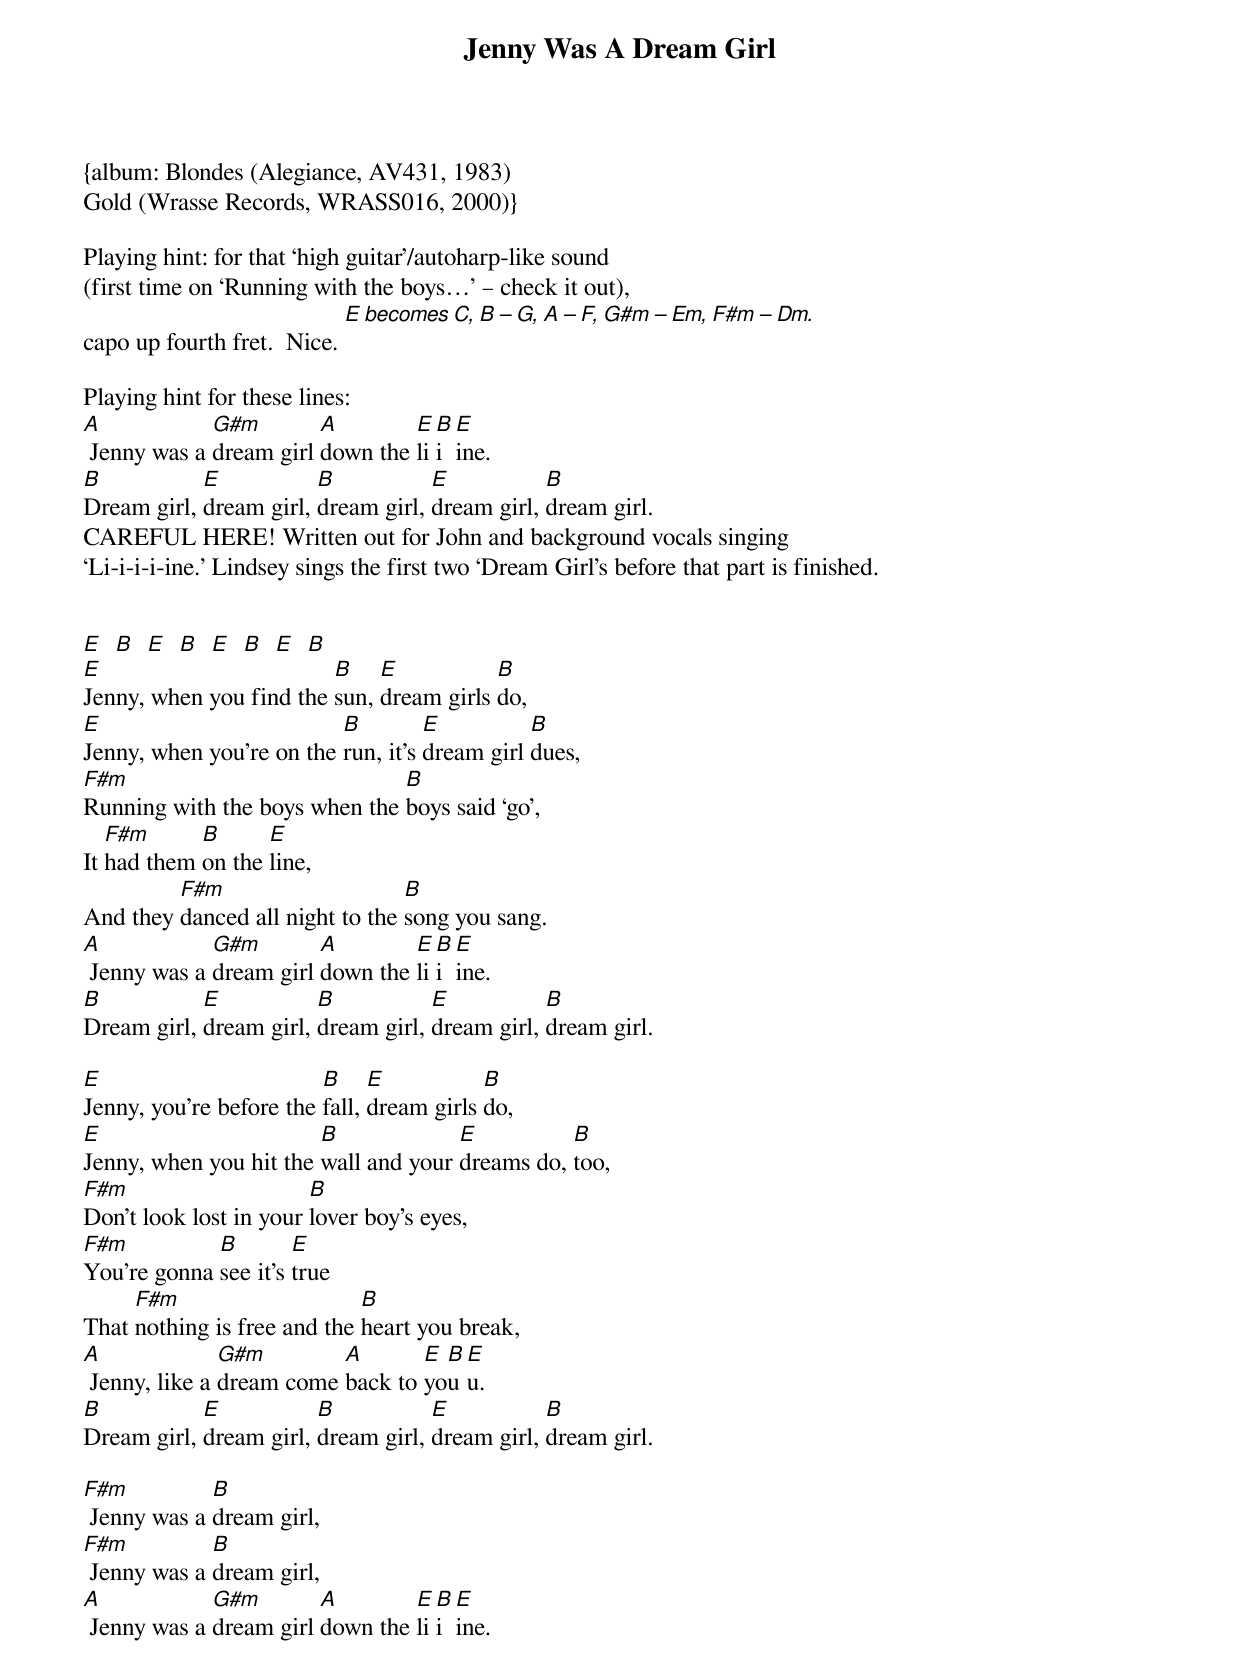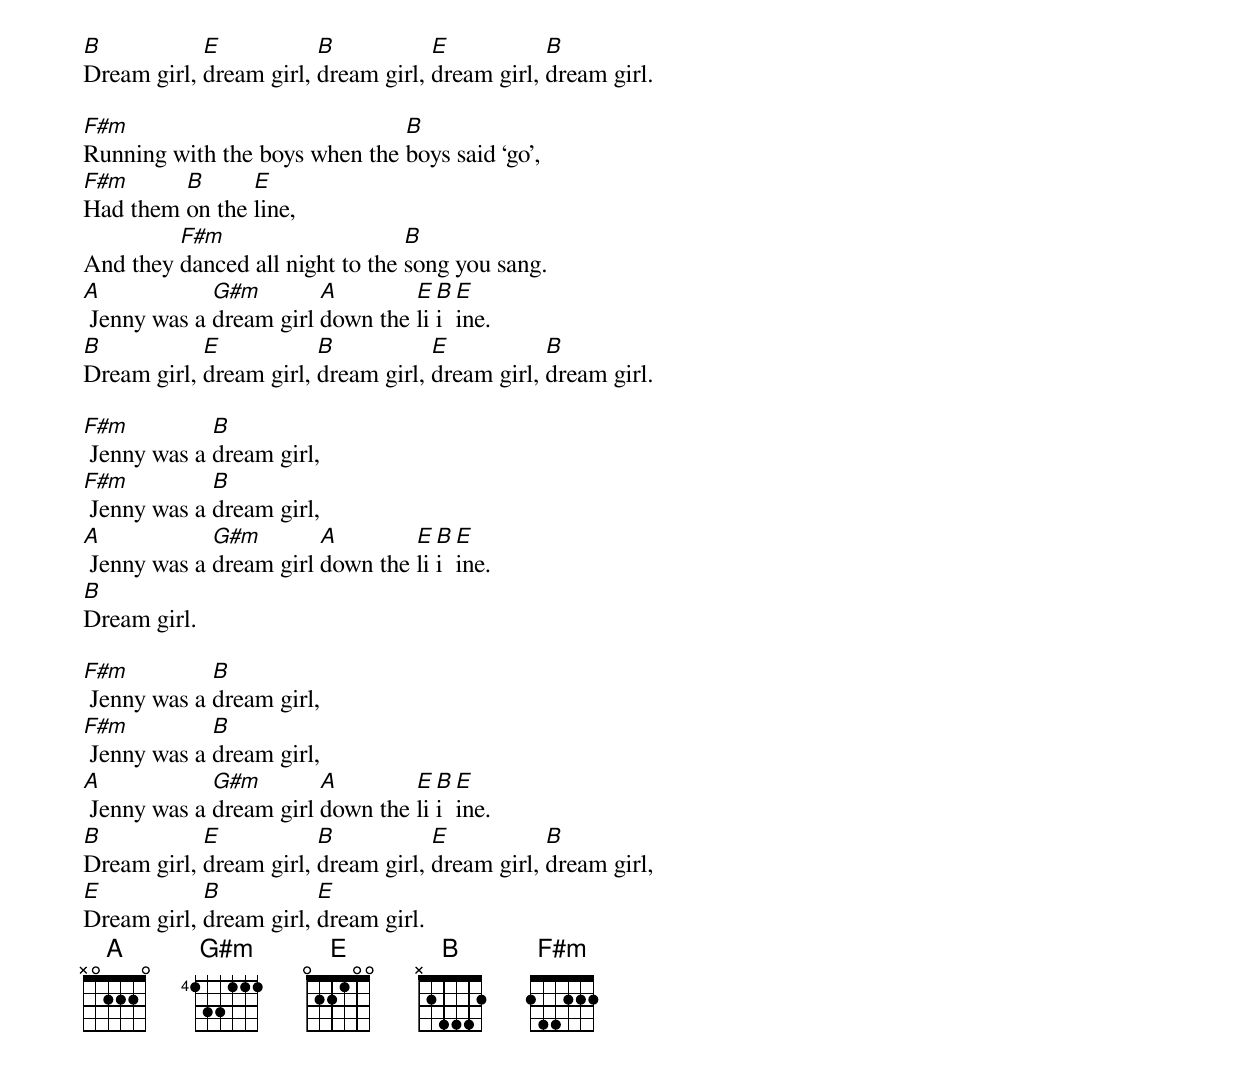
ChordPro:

{title: Jenny Was A Dream Girl}
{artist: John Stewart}
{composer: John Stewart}
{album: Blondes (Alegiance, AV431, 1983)
Gold (Wrasse Records, WRASS016, 2000)}

Playing hint: for that ‘high guitar’/autoharp-like sound
(first time on ‘Running with the boys…’ – check it out),
capo up fourth fret.  Nice. [E becomes C, B – G, A – F, G#m – Em, F#m – Dm.]

Playing hint for these lines:
[A] Jenny was a [G#m]dream girl [A]down the [E]li[B]i[E]ine.
[B]Dream girl, [E]dream girl, [B]dream girl, [E]dream girl, [B]dream girl.
CAREFUL HERE! Written out for John and background vocals singing
‘Li-i-i-i-ine.’ Lindsey sings the first two ‘Dream Girl’s before that part is finished.


[E]  [B]  [E]  [B]  [E]  [B]  [E]  [B]
[E]Jenny, when you find the [B]sun, [E]dream girls [B]do,
[E]Jenny, when you're on the [B]run, it's [E]dream girl [B]dues,
[F#m]Running with the boys when the [B]boys said ‘go’,
It [F#m]had them [B]on the [E]line,
And they [F#m]danced all night to the [B]song you sang.
[A] Jenny was a [G#m]dream girl [A]down the [E]li[B]i[E]ine.
[B]Dream girl, [E]dream girl, [B]dream girl, [E]dream girl, [B]dream girl.

[E]Jenny, you're before the [B]fall, [E]dream girls [B]do,
[E]Jenny, when you hit the [B]wall and your [E]dreams do, [B]too,
[F#m]Don't look lost in your [B]lover boy's eyes,
[F#m]You're gonna [B]see it's [E]true
That [F#m]nothing is free and the [B]heart you break,
[A] Jenny, like a [G#m]dream come [A]back to [E]yo[B]u[E]u.
[B]Dream girl, [E]dream girl, [B]dream girl, [E]dream girl, [B]dream girl.

[F#m] Jenny was a [B]dream girl,
[F#m] Jenny was a [B]dream girl,
[A] Jenny was a [G#m]dream girl [A]down the [E]li[B]i[E]ine.
[B]Dream girl, [E]dream girl, [B]dream girl, [E]dream girl, [B]dream girl.

[F#m]Running with the boys when the [B]boys said ‘go’,
[F#m]Had them [B]on the [E]line,
And they [F#m]danced all night to the [B]song you sang.
[A] Jenny was a [G#m]dream girl [A]down the [E]li[B]i[E]ine.
[B]Dream girl, [E]dream girl, [B]dream girl, [E]dream girl, [B]dream girl.

[F#m] Jenny was a [B]dream girl,
[F#m] Jenny was a [B]dream girl,
[A] Jenny was a [G#m]dream girl [A]down the [E]li[B]i[E]ine.
[B]Dream girl.

[F#m] Jenny was a [B]dream girl,
[F#m] Jenny was a [B]dream girl,
[A] Jenny was a [G#m]dream girl [A]down the [E]li[B]i[E]ine.
[B]Dream girl, [E]dream girl, [B]dream girl, [E]dream girl, [B]dream girl,
[E]Dream girl, [B]dream girl, [E]dream girl.
